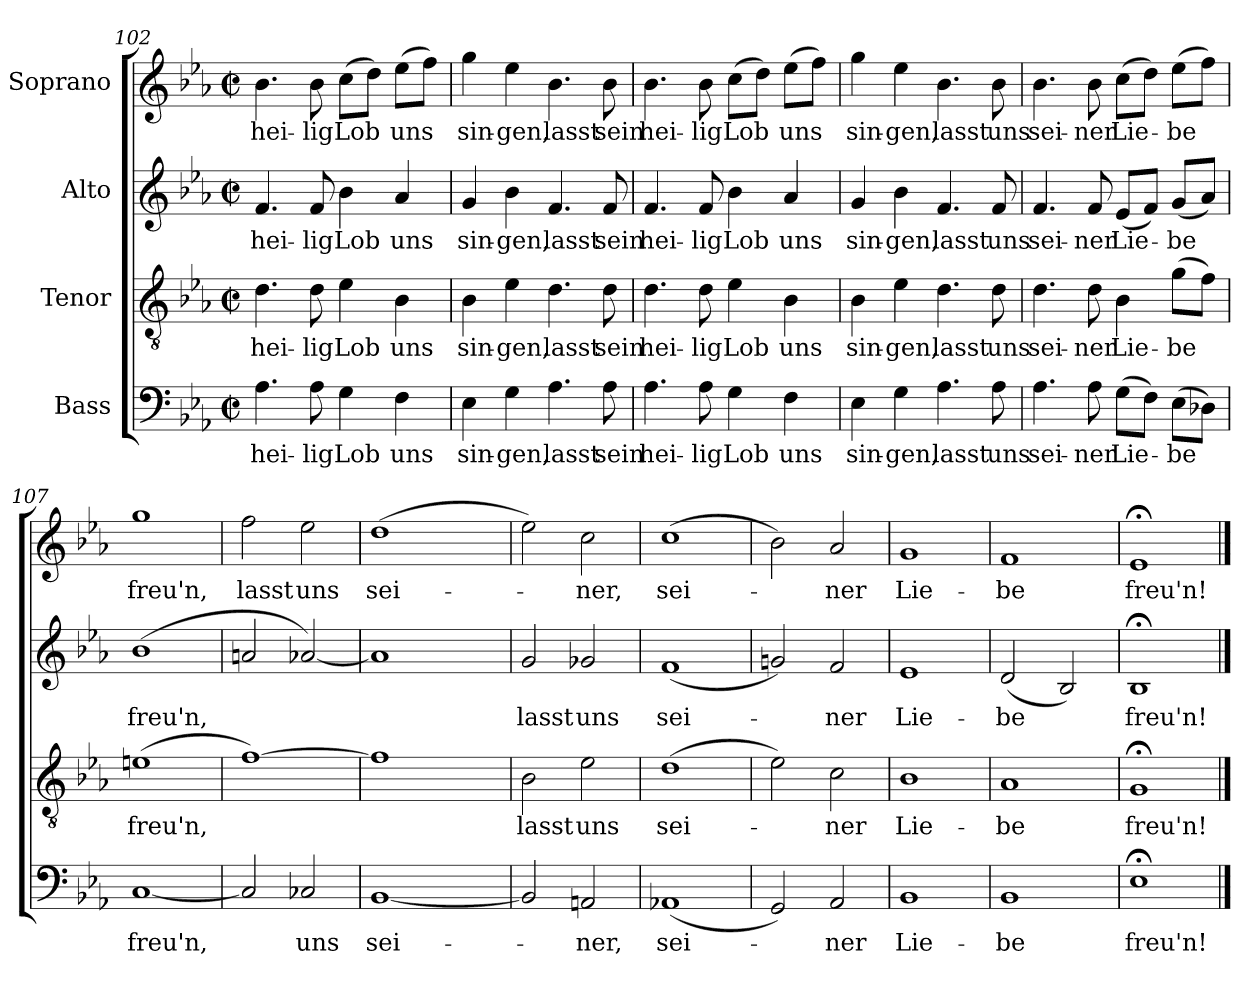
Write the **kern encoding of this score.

**kern	**text	**kern	**text	**kern	**text	**kern	**text
*part4	*part4	*part3	*part3	*part2	*part2	*part1	*part1
*staff4	*staff4	*staff3	*staff3	*staff2	*staff2	*staff1	*staff1
*I"Bass	*	*I"Tenor	*	*I"Alto	*	*I"Soprano	*
*clefF4	*	*clefGv2	*	*clefG2	*	*clefG2	*
*k[b-e-a-]	*	*k[b-e-a-]	*	*k[b-e-a-]	*	*k[b-e-a-]	*
*E-:	*	*E-:	*	*E-:	*	*E-:	*
*M2/2	*	*M2/2	*	*M2/2	*	*M2/2	*
*met(c|)	*	*met(c|)	*	*met(c|)	*	*met(c|)	*
=102	=102	=102	=102	=102	=102	=102	=102
!	!LO:LY:b	!	!LO:LY:b	!	!LO:LY:b	!	!LO:LY:b
4.A-\	hei-	4.d\	hei-	4.f/	hei-	4.b-\	hei-
!	!LO:LY:b	!	!LO:LY:b	!	!LO:LY:b	!	!LO:LY:b
8A-\	-lig	8d\	-lig	8f/	-lig	8b-\	-lig
!	!LO:LY:b	!	!LO:LY:b	!	!LO:LY:b	!	!LO:LY:b
4G\	Lob	4e-\	Lob	4b-\	Lob	(>8cc\L	Lob
.	.	.	.	.	.	8dd\J)	.
!	!LO:LY:b	!	!LO:LY:b	!	!LO:LY:b	!	!LO:LY:b
4F\	uns	4B-\	uns	4a-/	uns	(>8ee-\L	uns
.	.	.	.	.	.	8ff\J)	.
=103	=103	=103	=103	=103	=103	=103	=103
!	!LO:LY:b	!	!LO:LY:b	!	!LO:LY:b	!	!LO:LY:b
4E-\	sin-	4B-\	sin-	4g/	sin-	4gg\	sin-
!	!LO:LY:b	!	!LO:LY:b	!	!LO:LY:b	!	!LO:LY:b
4G\	-gen,	4e-\	-gen,	4b-\	-gen,	4ee-\	-gen,
!	!LO:LY:b	!	!LO:LY:b	!	!LO:LY:b	!	!LO:LY:b
4.A-\	lasst	4.d\	lasst	4.f/	lasst	4.b-\	lasst
!	!LO:LY:b	!	!LO:LY:b	!	!LO:LY:b	!	!LO:LY:b
8A-\	sein	8d\	sein	8f/	sein	8b-\	sein
!!LO:PB:g=z
=104	=104	=104	=104	=104	=104	=104	=104
!	!LO:LY:b	!	!LO:LY:b	!	!LO:LY:b	!	!LO:LY:b
4.A-\	hei-	4.d\	hei-	4.f/	hei-	4.b-\	hei-
!	!LO:LY:b	!	!LO:LY:b	!	!LO:LY:b	!	!LO:LY:b
8A-\	-lig	8d\	-lig	8f/	-lig	8b-\	-lig
!	!LO:LY:b	!	!LO:LY:b	!	!LO:LY:b	!	!LO:LY:b
4G\	Lob	4e-\	Lob	4b-\	Lob	(>8cc\L	Lob
.	.	.	.	.	.	8dd\J)	.
!	!LO:LY:b	!	!LO:LY:b	!	!LO:LY:b	!	!LO:LY:b
4F\	uns	4B-\	uns	4a-/	uns	(>8ee-\L	uns
.	.	.	.	.	.	8ff\J)	.
=105	=105	=105	=105	=105	=105	=105	=105
!	!LO:LY:b	!	!LO:LY:b	!	!LO:LY:b	!	!LO:LY:b
4E-\	sin-	4B-\	sin-	4g/	sin-	4gg\	sin-
!	!LO:LY:b	!	!LO:LY:b	!	!LO:LY:b	!	!LO:LY:b
4G\	-gen,	4e-\	-gen,	4b-\	-gen,	4ee-\	-gen,
!	!LO:LY:b	!	!LO:LY:b	!	!LO:LY:b	!	!LO:LY:b
4.A-\	lasst	4.d\	lasst	4.f/	lasst	4.b-\	lasst
!	!LO:LY:b	!	!LO:LY:b	!	!LO:LY:b	!	!LO:LY:b
8A-\	uns	8d\	uns	8f/	uns	8b-\	uns
=106	=106	=106	=106	=106	=106	=106	=106
!	!LO:LY:b	!	!LO:LY:b	!	!LO:LY:b	!	!LO:LY:b
4.A-\	sei-	4.d\	sei-	4.f/	sei-	4.b-\	sei-
!	!LO:LY:b	!	!LO:LY:b	!	!LO:LY:b	!	!LO:LY:b
8A-\	-ner	8d\	-ner	8f/	-ner	8b-\	-ner
!	!LO:LY:b	!	!LO:LY:b	!	!LO:LY:b	!	!LO:LY:b
(>8G\L	Lie-	4B-\	Lie-	(<8e-/L	Lie-	(>8cc\L	Lie-
8F\J)	.	.	.	8f/J)	.	8dd\J)	.
!	!LO:LY:b	!	!LO:LY:b	!	!LO:LY:b	!	!LO:LY:b
(>8E-\L	-be	(>8g\L	-be	(<8g/L	-be	(>8ee-\L	-be
8D-X\J)	.	8f\J)	.	8a-/J)	.	8ff\J)	.
=107	=107	=107	=107	=107	=107	=107	=107
!	!LO:LY:b	!	!LO:LY:b	!	!LO:LY:b	!	!LO:LY:b
[1C	freu'n,	(>1en	freu'n,	(>1b-	freu'n,	1gg	freu'n,
!!LO:LB:g=z
=108	=108	=108	=108	=108	=108	=108	=108
!	!	!	!	!	!	!	!LO:LY:b
2C/]	.	[1f)	.	2an/	.	2ff\	lasst
!	!LO:LY:b	!	!	!	!	!	!LO:LY:b
2C-X/	uns	.	.	[2a-X/)	.	2ee-\	uns
=109	=109	=109	=109	=109	=109	=109	=109
!	!LO:LY:b	!	!	!	!	!	!LO:LY:b
[1BB-	sei-	1f]	.	1a-]	.	(>1dd	sei-
=110	=110	=110	=110	=110	=110	=110	=110
!	!	!	!LO:LY:b	!	!LO:LY:b	!	!
2BB-/]	.	2B-\	lasst	2g/	lasst	2ee-\)	.
!	!LO:LY:b	!	!LO:LY:b	!	!LO:LY:b	!	!LO:LY:b
2AAn/	-ner,	2e-\	uns	2g-X/	uns	2cc\	-ner,
=111	=111	=111	=111	=111	=111	=111	=111
!	!LO:LY:b	!	!LO:LY:b	!	!LO:LY:b	!	!LO:LY:b
(<1AA-X	sei-	(>1d	sei-	(<1f	sei-	(>1cc	sei-
!!LO:LB:g=z
=112	=112	=112	=112	=112	=112	=112	=112
2GG/)	.	2e-\)	.	2gn/)	.	2b-\)	.
!	!LO:LY:b	!	!LO:LY:b	!	!LO:LY:b	!	!LO:LY:b
2AA-/	-ner	2c\	-ner	2f/	-ner	2a-/	-ner
=113	=113	=113	=113	=113	=113	=113	=113
!	!LO:LY:b	!	!LO:LY:b	!	!LO:LY:b	!	!LO:LY:b
1BB-	Lie-	1B-	Lie-	1e-	Lie-	1g	Lie-
=114	=114	=114	=114	=114	=114	=114	=114
!	!LO:LY:b	!	!LO:LY:b	!	!LO:LY:b	!	!LO:LY:b
1BB-	-be	1A-	-be	(<2d/	-be	1f	-be
.	.	.	.	2B-/)	.	.	.
=115	=115	=115	=115	=115	=115	=115	=115
!	!LO:LY:b	!	!LO:LY:b	!	!LO:LY:b	!	!LO:LY:b
1E-;<	freu'n!	1G;<	freu'n!	1B-;<	freu'n!	1e-;<	freu'n!
==	==	==	==	==	==	==	==
*-	*-	*-	*-	*-	*-	*-	*-
